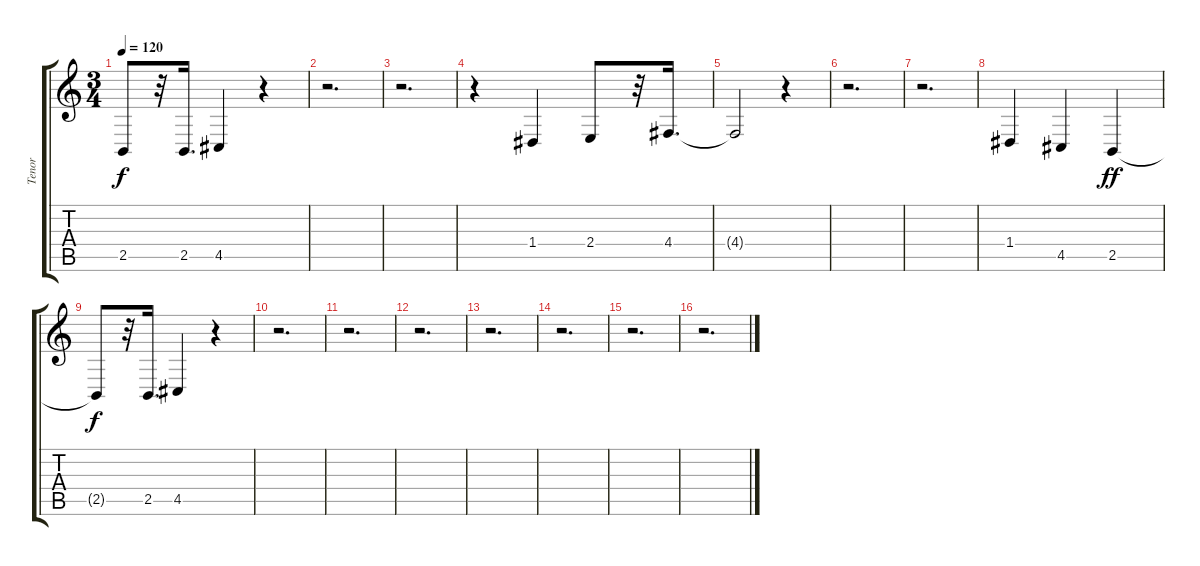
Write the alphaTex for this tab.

\track ("Tenor" "Tenor") {instrument choiraahs}
\staff {score tabs}
\tuning (E4 B3 G3 D3 A2 E2) {hide}
\ts (3 4)
\tempo 120
\clef g2
\ks c
2.5{t}.8{dy f} r.32 2.5.16{d} 4.5.4 r.4 |
r.2{d} |
r.2{d} |
r.4 1.4.4 2.4.8 r.32 4.4.16{d} |
4.4{t}.2 r.4 |
r.2{d} |
r.2{d} |
1.4.4 4.5.4 2.5.4{dy ff} |
2.5{t}.8{dy f} r.32 2.5.16{d} 4.5.4 r.4 |
r.2{d} |
r.2{d} |
r.2{d} |
r.2{d} |
r.2{d} |
r.2{d} |
r.2{d}
